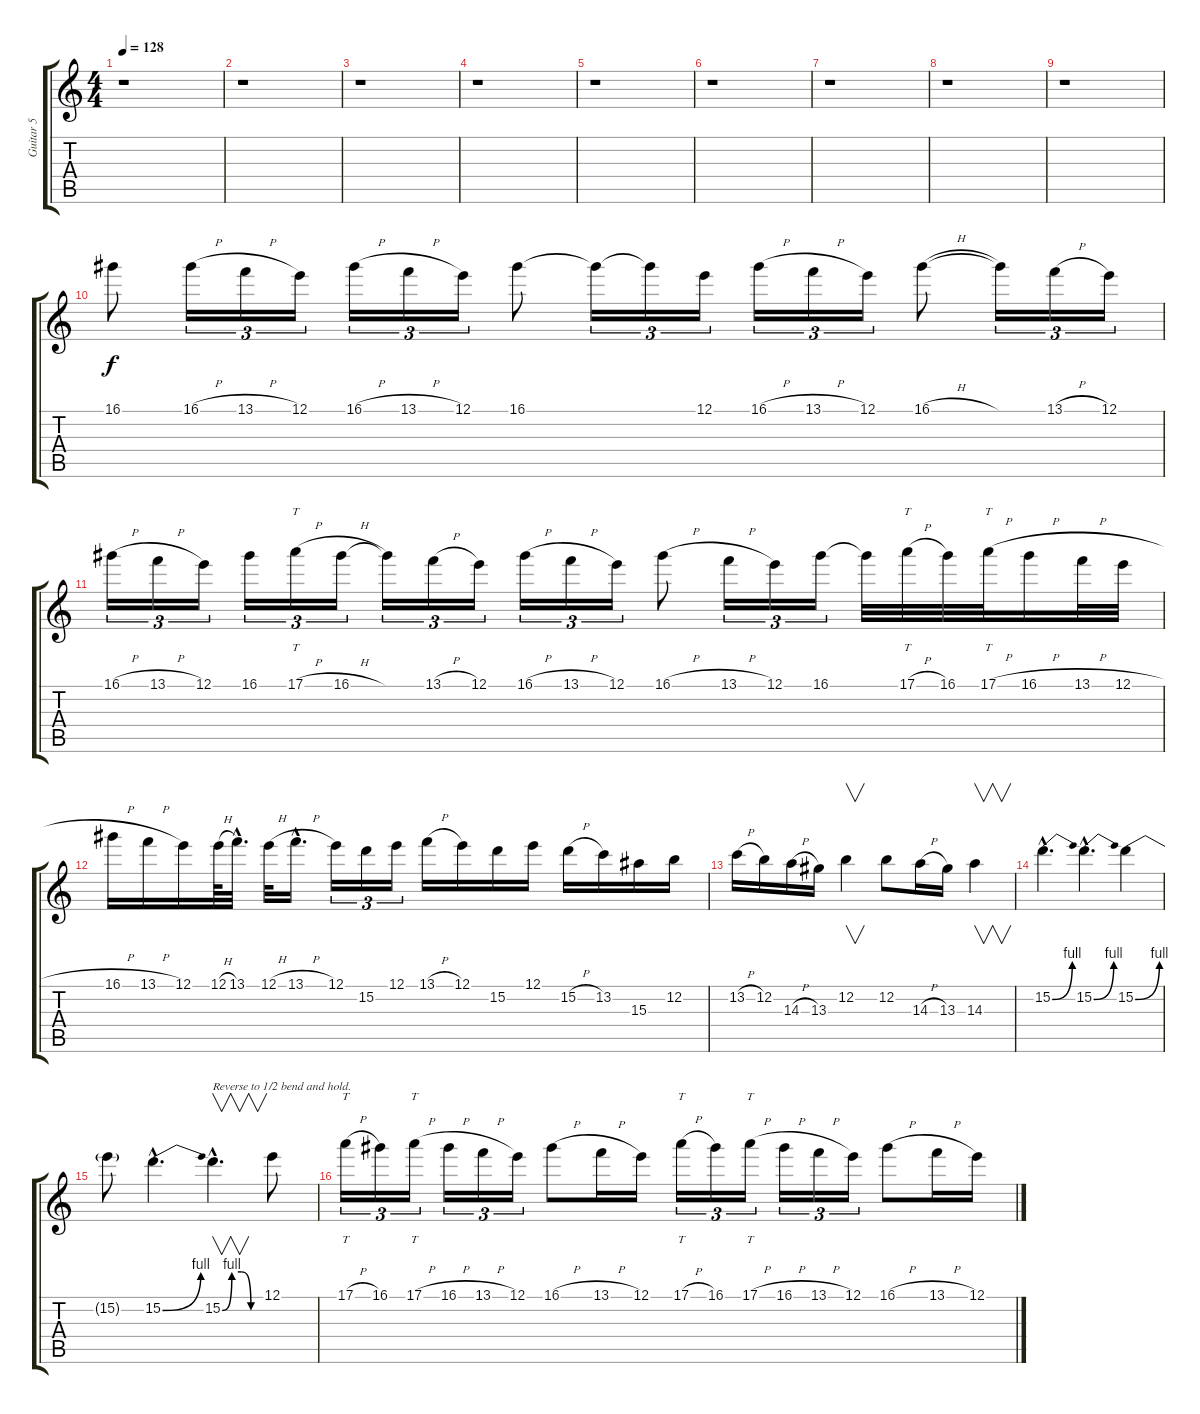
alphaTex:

\track ("Guitar 5" "Guitar 5") {instrument distortionguitar}
\staff {score tabs}
\tuning (E4 B3 G3 D3 A2 E2) {hide}
\ts (4 4)
\tempo 128
\clef g2
\ks c
r.1{dy f} |
r.1 |
r.1 |
r.1 |
r.1 |
r.1 |
r.1 |
r.1 |
r.1 |
16.1.8 16.1{h}.16{tu (3 2)} 13.1{h}.16{tu (3 2)} 12.1.16{tu (3 2)} 16.1{h}.16{tu (3 2)} 13.1{h}.16{tu (3 2)} 12.1.16{tu (3 2)} 16.1.8 16.1{t}.16{tu (3 2)} 16.1{t}.16{tu (3 2)} 12.1.16{tu (3 2)} 16.1{h}.16{tu (3 2)} 13.1{h}.16{tu (3 2)} 12.1.16{tu (3 2)} 16.1{h}.8 16.1{t}.16{tu (3 2)} 13.1{h}.16{tu (3 2)} 12.1.16{tu (3 2)} |
16.1{h}.16{tu (3 2)} 13.1{h}.16{tu (3 2)} 12.1.16{tu (3 2)} 16.1.16{tu (3 2)} 17.1{h}.16{tt tu (3 2)} 16.1{h}.16{tu (3 2)} 16.1{t}.16{tu (3 2)} 13.1{h}.16{tu (3 2)} 12.1.16{tu (3 2)} 16.1{h}.16{tu (3 2)} 13.1{h}.16{tu (3 2)} 12.1.16{tu (3 2)} 16.1{h}.8 13.1{h}.16{tu (3 2)} 12.1.16{tu (3 2)} 16.1.16{tu (3 2)} 16.1{t}.32 17.1{h}.32{tt} 16.1.32 17.1{h}.32{tt} 16.1{h}.16 13.1{h}.32 12.1{h}.32 |
16.1{h}.16 13.1{h}.16 12.1.16 12.1{h}.64 13.1{hac}.32{d} 12.1{h}.32 13.1{h hac}.16{d} 12.1.16{tu (3 2)} 15.2.16{tu (3 2)} 12.1.16{tu (3 2)} 13.1{h}.16 12.1.16 15.2.16 12.1.16 15.2{h}.16 13.2.16 15.3.16 12.2.16 |
13.2{h}.16 12.2.16 14.3{h}.16 13.3.16 12.2.4{v} 12.2.8 14.3{h}.16 13.3.16 14.3.4{v} |
15.2{be (bend 0 0 60 4) hac}.4{d} 15.2{be (bend 0 0 60 4) hac}.4{d} 15.2{be (bend 0 0 60 4)}.4 |
15.2{t}.8 15.2{be (bend 0 0 60 4) hac}.4{d} 15.2{be (custom 0 0 15 4 30 4 45 0 60 0) hac}.4{v d txt "Reverse to 1/2 bend and hold."} 12.1.8 |
17.1{h}.16{tt tu (3 2)} 16.1.16{tu (3 2)} 17.1{h}.16{tt tu (3 2)} 16.1{h}.16{tu (3 2)} 13.1{h}.16{tu (3 2)} 12.1.16{tu (3 2)} 16.1{h}.8 13.1{h}.16 12.1.16 17.1{h}.16{tt tu (3 2)} 16.1.16{tu (3 2)} 17.1{h}.16{tt tu (3 2)} 16.1{h}.16{tu (3 2)} 13.1{h}.16{tu (3 2)} 12.1.16{tu (3 2)} 16.1{h}.8 13.1{h}.16 12.1.16
